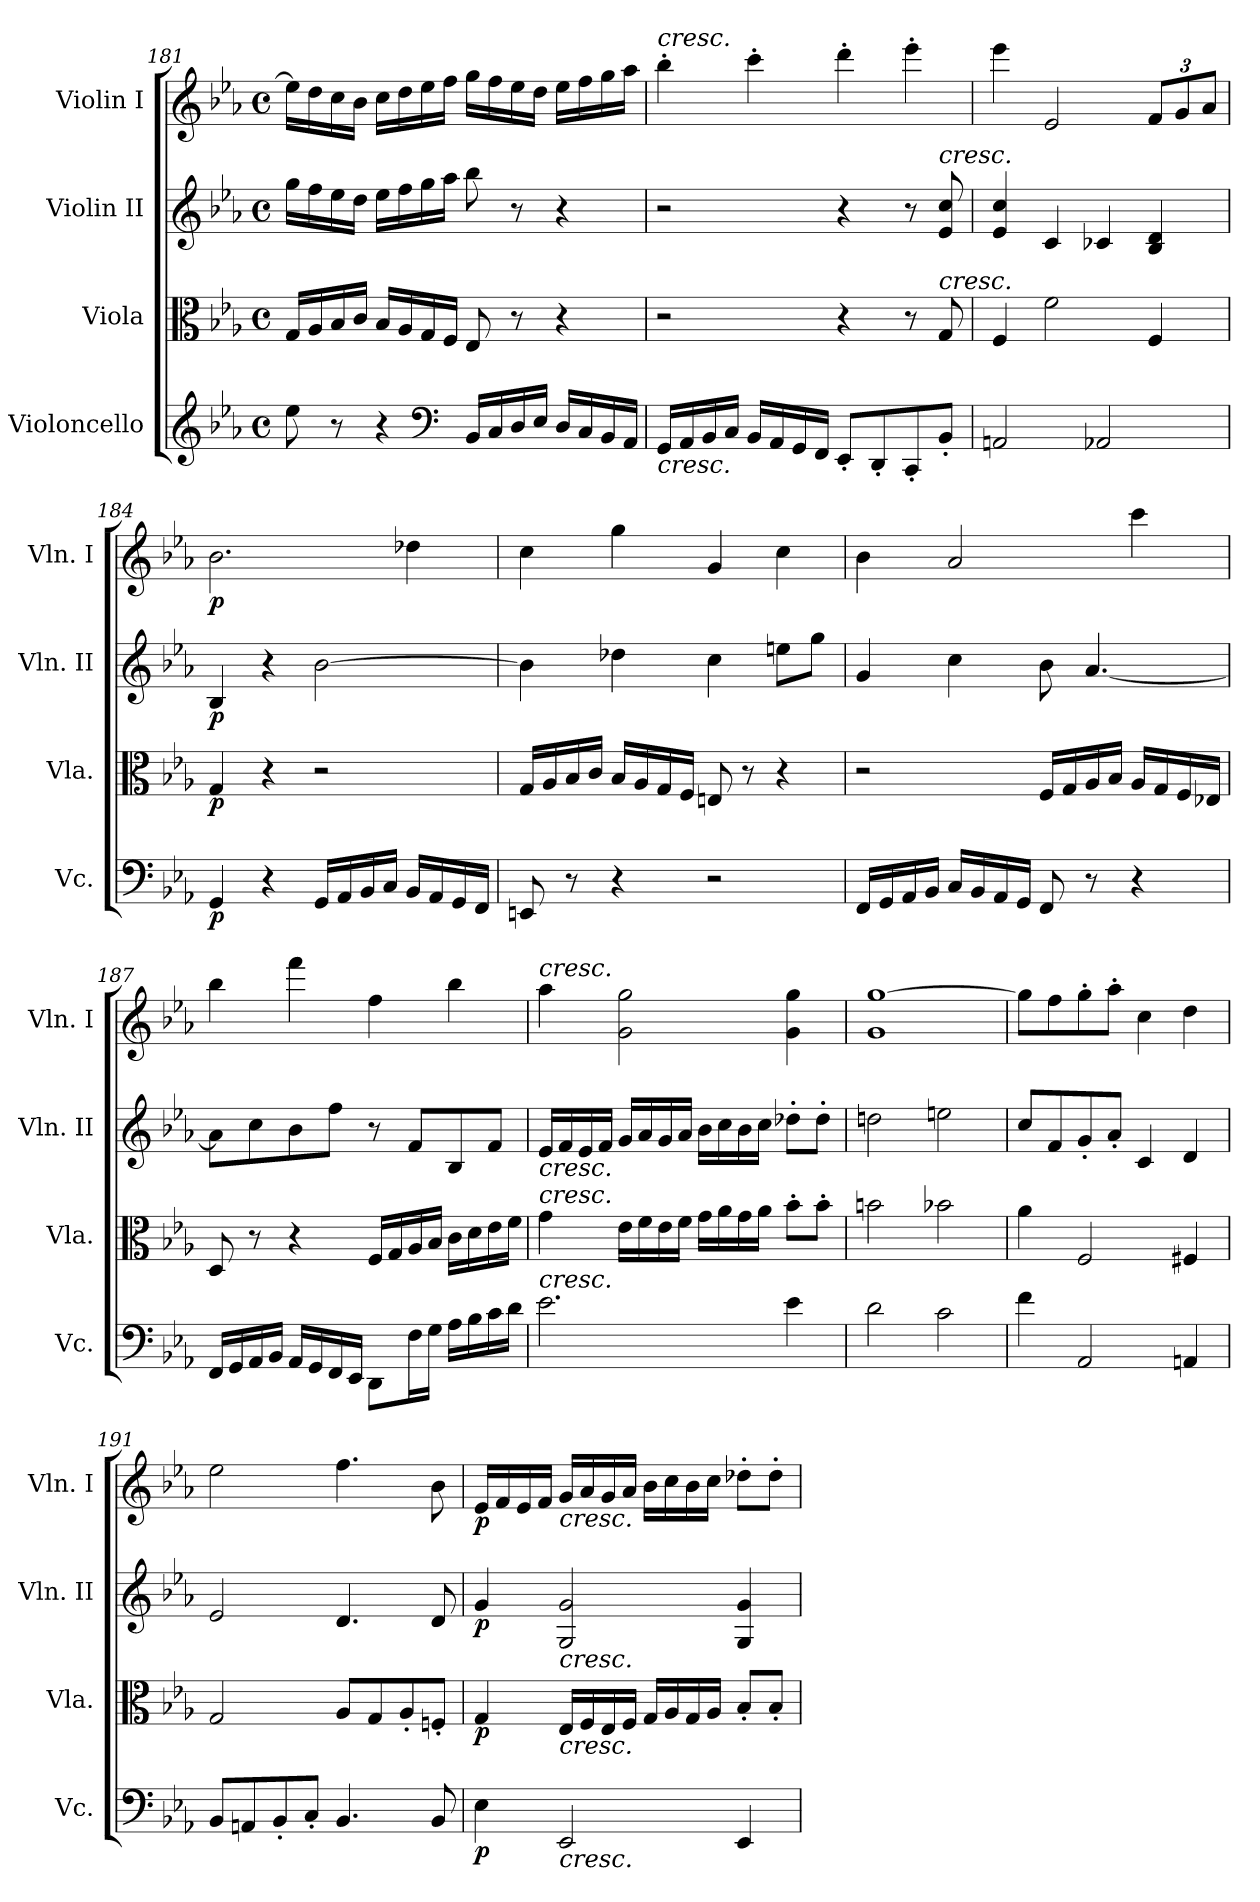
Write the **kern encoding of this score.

**kern	**dynam	**kern	**dynam	**kern	**dynam	**kern	**dynam
*part4	*part4	*part3	*part3	*part2	*part2	*part1	*part1
*staff4	*staff4	*staff3	*staff3	*staff2	*staff2	*staff1	*staff1
*I"Violoncello	*	*I"Viola	*	*I"Violin II	*	*I"Violin I	*
*I'Vc.	*	*I'Vla.	*	*I'Vln. II	*	*I'Vln. I	*
*clefG2	*	*clefC3	*	*clefG2	*	*clefG2	*
*k[b-e-a-]	*	*k[b-e-a-]	*	*k[b-e-a-]	*	*k[b-e-a-]	*
*E-:	*	*E-:	*	*E-:	*	*E-:	*
*M4/4	*	*M4/4	*	*M4/4	*	*M4/4	*
*met(c)	*	*met(c)	*	*met(c)	*	*met(c)	*
=181	=181	=181	=181	=181	=181	=181	=181
8ee-\	.	16G/LL	.	16gg\LL	.	16ee-\LL]	.
.	.	16A-/	.	16ff\	.	16dd\	.
8r	.	16B-/	.	16ee-\	.	16cc\	.
.	.	16c/JJ	.	16dd\JJ	.	16b-\JJ	.
4r	.	16B-/LL	.	16ee-\LL	.	16cc\LL	.
.	.	16A-/	.	16ff\	.	16dd\	.
.	.	16G/	.	16gg\	.	16ee-\	.
*clefF4	*	*	*	*	*	*	*
.	.	16F/JJ	.	16aa-\JJ	.	16ff\JJ	.
16BB-/LL	.	8E-/	.	8bb-\	.	16gg\LL	.
16C/	.	.	.	.	.	16ff\	.
16D/	.	8r	.	8r	.	16ee-\	.
16E-/JJ	.	.	.	.	.	16dd\JJ	.
16D/LL	.	4r	.	4r	.	16ee-\LL	.
16C/	.	.	.	.	.	16ff\	.
16BB-/	.	.	.	.	.	16gg\	.
16AA-/JJ	.	.	.	.	.	16aa-\JJ	.
=182	=182	=182	=182	=182	=182	=182	=182
!	!	!	!	!	!	!LO:TX:a:i:t=cresc.	!
!LO:TX:b:i:t=cresc.	!	!	!	!	!	!	!
16GG/LL	.	2r	.	2r	.	4bb-'\	.
16AA-/	.	.	.	.	.	.	.
16BB-/	.	.	.	.	.	.	.
16C/JJ	.	.	.	.	.	.	.
16BB-/LL	.	.	.	.	.	4ccc'\	.
16AA-/	.	.	.	.	.	.	.
16GG/	.	.	.	.	.	.	.
16FF/JJ	.	.	.	.	.	.	.
8EE-'/L	.	4r	.	4r	.	4ddd'\	.
8DD'/	.	.	.	.	.	.	.
8CC'/	.	8r	.	8r	.	4eee-'\	.
!	!	!	!	!LO:TX:a:i:t=cresc.	!	!	!
!	!	!LO:TX:a:i:t=cresc.	!	!	!	!	!
8BB-'/J	.	8G/	.	8e-/ 8cc/	.	.	.
=183	=183	=183	=183	=183	=183	=183	=183
2AAn/	.	4F/	.	4e-/ 4cc/	.	4eee-\	.
.	.	2f\	.	4c/	.	2e-/	.
2AA-X/	.	.	.	4c-X/	.	.	.
*	*	*	*	*	*	*Xbrackettup	*
.	.	4F/	.	4B-/ 4d/	.	12f/L	.
.	.	.	.	.	.	12g/	.
.	.	.	.	.	.	12a-/J	.
=184	=184	=184	=184	=184	=184	=184	=184
!	!LO:DY:b	!	!LO:DY:b	!	!LO:DY:b	!	!LO:DY:b
4GG/	p	4G/	p	4B-/	p	2.b-\	p
4r	.	4r	.	4r	.	.	.
16GG/LL	.	2r	.	[2b-\	.	.	.
16AA-/	.	.	.	.	.	.	.
16BB-/	.	.	.	.	.	.	.
16C/JJ	.	.	.	.	.	.	.
16BB-/LL	.	.	.	.	.	4dd-X\	.
16AA-/	.	.	.	.	.	.	.
16GG/	.	.	.	.	.	.	.
16FF/JJ	.	.	.	.	.	.	.
=185	=185	=185	=185	=185	=185	=185	=185
8EEn/	.	16G/LL	.	4b-\]	.	4cc\	.
.	.	16A-/	.	.	.	.	.
8r	.	16B-/	.	.	.	.	.
.	.	16c/JJ	.	.	.	.	.
4r	.	16B-/LL	.	4dd-X\	.	4gg\	.
.	.	16A-/	.	.	.	.	.
.	.	16G/	.	.	.	.	.
.	.	16F/JJ	.	.	.	.	.
2r	.	8En/	.	4cc\	.	4g/	.
.	.	8r	.	.	.	.	.
.	.	4r	.	8een\L	.	4cc\	.
.	.	.	.	8gg\J	.	.	.
=186	=186	=186	=186	=186	=186	=186	=186
16FF/LL	.	2r	.	4g/	.	4b-\	.
16GG/	.	.	.	.	.	.	.
16AA-/	.	.	.	.	.	.	.
16BB-/JJ	.	.	.	.	.	.	.
16C/LL	.	.	.	4cc\	.	2a-/	.
16BB-/	.	.	.	.	.	.	.
16AA-/	.	.	.	.	.	.	.
16GG/JJ	.	.	.	.	.	.	.
8FF/	.	16F/LL	.	8b-\	.	.	.
.	.	16G/	.	.	.	.	.
8r	.	16A-/	.	[4.a-/	.	.	.
.	.	16B-/JJ	.	.	.	.	.
4r	.	16A-/LL	.	.	.	4ccc\	.
.	.	16G/	.	.	.	.	.
.	.	16F/	.	.	.	.	.
.	.	16E-X/JJ	.	.	.	.	.
=187	=187	=187	=187	=187	=187	=187	=187
16FF/LL	.	8D/	.	8a-\L]	.	4bb-\	.
16GG/	.	.	.	.	.	.	.
16AA-/	.	8r	.	8cc\	.	.	.
16BB-/JJ	.	.	.	.	.	.	.
16AA-/LL	.	4r	.	8b-\	.	4fff\	.
16GG/	.	.	.	.	.	.	.
16FF/	.	.	.	8ff\J	.	.	.
16EE-/JJ	.	.	.	.	.	.	.
8DD\L	.	16F/LL	.	8r	.	4ff\	.
.	.	16G/	.	.	.	.	.
16F\L	.	16A-/	.	8f/L	.	.	.
16G\JJ	.	16B-/JJ	.	.	.	.	.
16A-\LL	.	16c\LL	.	8B-/	.	4bb-\	.
16B-\	.	16d\	.	.	.	.	.
16c\	.	16e-\	.	8f/J	.	.	.
16d\JJ	.	16f\JJ	.	.	.	.	.
=188	=188	=188	=188	=188	=188	=188	=188
!	!	!	!	!	!	!LO:TX:a:i:t=cresc.	!
!	!	!	!	!LO:TX:b:i:t=cresc.	!	!	!
!	!	!LO:TX:a:i:t=cresc.	!	!	!	!	!
!LO:TX:a:i:t=cresc.	!	!	!	!	!	!	!
2.e-\	.	4g\	.	16e-/LL	.	4aa-\	.
.	.	.	.	16f/	.	.	.
.	.	.	.	16e-/	.	.	.
.	.	.	.	16f/JJ	.	.	.
.	.	16e-\LL	.	16g/LL	.	2g\ 2gg\	.
.	.	16f\	.	16a-/	.	.	.
.	.	16e-\	.	16g/	.	.	.
.	.	16f\JJ	.	16a-/JJ	.	.	.
.	.	16g\LL	.	16b-\LL	.	.	.
.	.	16a-\	.	16cc\	.	.	.
.	.	16g\	.	16b-\	.	.	.
.	.	16a-\JJ	.	16cc\JJ	.	.	.
4e-\	.	8b-'\L	.	8dd-X'\L	.	4g\ 4gg\	.
.	.	8b-'\J	.	8dd-'\J	.	.	.
=189	=189	=189	=189	=189	=189	=189	=189
2d\	.	2bn\	.	2ddn\	.	1g [1gg	.
2c\	.	2b-X\	.	2een\	.	.	.
=190	=190	=190	=190	=190	=190	=190	=190
4f\	.	4a-\	.	8cc/L	.	8gg\L]	.
.	.	.	.	8f/	.	8ff\	.
2AA-/	.	2F/	.	8g'/	.	8gg'\	.
.	.	.	.	8a-'/J	.	8aa-'\J	.
.	.	.	.	4c/	.	4cc\	.
4AAn/	.	4F#X/	.	4d/	.	4dd\	.
=191	=191	=191	=191	=191	=191	=191	=191
8BB-/L	.	2G/	.	2e-/	.	2ee-\	.
8AAn/	.	.	.	.	.	.	.
8BB-'/	.	.	.	.	.	.	.
8C'/J	.	.	.	.	.	.	.
4.BB-/	.	8A-/L	.	4.d/	.	4.ff\	.
.	.	8G/	.	.	.	.	.
.	.	8A-'/	.	.	.	.	.
8BB-/	.	8Fn'/J	.	8d/	.	8b-\	.
=192	=192	=192	=192	=192	=192	=192	=192
!	!LO:DY:b	!	!LO:DY:b	!	!LO:DY:b	!	!LO:DY:b
4E-\	p	4G/	p	4g/	p	16e-/LL	p
.	.	.	.	.	.	16f/	.
.	.	.	.	.	.	16e-/	.
.	.	.	.	.	.	16f/JJ	.
!	!	!	!	!	!	!LO:TX:b:i:t=cresc.	!
!	!	!	!	!LO:TX:b:i:t=cresc.	!	!	!
!	!	!LO:TX:b:i:t=cresc.	!	!	!	!	!
!LO:TX:b:i:t=cresc.	!	!	!	!	!	!	!
2EE-/	.	16E-/LL	.	2G/ 2g/	.	16g/LL	.
.	.	16F/	.	.	.	16a-/	.
.	.	16E-/	.	.	.	16g/	.
.	.	16F/JJ	.	.	.	16a-/JJ	.
.	.	16G/LL	.	.	.	16b-\LL	.
.	.	16A-/	.	.	.	16cc\	.
.	.	16G/	.	.	.	16b-\	.
.	.	16A-/JJ	.	.	.	16cc\JJ	.
4EE-/	.	8B-'/L	.	4G/ 4g/	.	8dd-X'\L	.
.	.	8B-'/J	.	.	.	8dd-'\J	.
=	=	=	=	=	=	=	=
*-	*-	*-	*-	*-	*-	*-	*-
